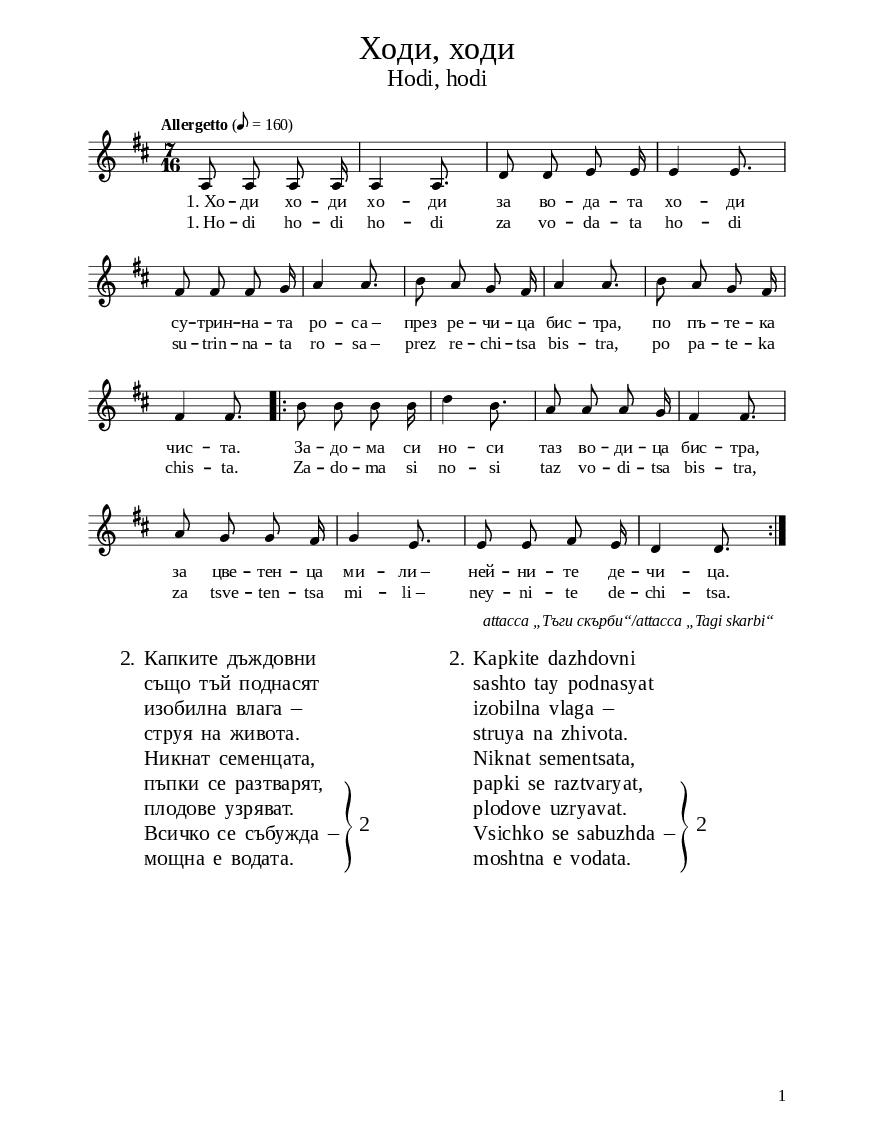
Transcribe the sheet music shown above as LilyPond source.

\version "2.24.0"

% include paper part and global functions
\include "include/globals.ily"

"rightBraces088" = \markup {
  \column {
    % repeat braces




    \translate #'(0 . -15.6 )
    \right-brace #44

  }
  \column {
    % repeat numbers




    \translate #'(0 . -16.0 )
    2
  }
}

\bookpart {
  \label #'ref088
  \tocItem \markup "Ходи, ходи – Hodi, hodi "
  \include "include/bookpart-paper.ily"
  \score {
    \include "include/score-layout.ily"

    \new Voice \absolute  {
      \clef treble
      \key d \major
      \time 7/16
      \tempoFunc "Allergetto" 8 "160"
      a8 a8 a8 a16 | a4 a8. | d'8 d'8 e'8 e'16 | e'4 e'8. | \break

      fis'8 fis'8 fis'8 g'16 | a'4 a'8. | b'8 a'8 g'8 fis'16 | a'4 a'8. | b'8 a'8 g'8 fis'16 | \break

      fis'4 fis'8. | \bar ".|:" b'8 b'8 b'8 b'16| d''4 b'8. | a'8 a'8 a'8 g'16 | fis'4 fis'8. | \break

      a'8 g'8 g'8 fis'16 | g'4 e'8. | e'8 e'8 fis'8 e'16 | d'4 d'8. | \bar ":|."


    }
    \addlyrics {
      "1. Хо" -- ди хо -- ди хо -- ди за во -- да -- та хо -- ди

      су -- трин -- на -- та ро -- "са –"  през ре -- чи -- ца бис -- тра, по пъ -- те -- ка

      чис -- та. За -- до -- ма  си но -- си  таз во -- ди -- ца бис -- тра,

      за цве -- тен -- ца ми -- "ли –"  ней -- ни -- те де -- чи -- ца.
    }
    \addlyrics {
      "1. Ho" -- di ho -- di ho -- di za vo -- da -- ta ho -- di

      su -- trin -- na -- ta ro -- "sa –" prez re -- chi -- tsa bis -- tra, po pa -- te -- ka

      chis -- ta. Za -- do -- ma  si no -- si  taz vo -- di -- tsa bis -- tra,

      za tsve -- ten -- tsa mi -- "li –" ney -- ni -- te de -- chi -- tsa.
    }

    \header {
      title = \titleFunc "Ходи, ходи" "Hodi, hodi"
    }

    \midi{}

  } % score
  
  \markup \italic \dc-one-nobold "attacca „Тъги скърби“/attacca „Tagi skarbi“"

  \markup \fontsize #bgCoupletFontSize {
    \hspace #3
    \override #`(baseline-skip . ,bgCoupletBaselineSkip)
    \column {


      \line { 2. Капките дъждовни}
      \line { "   "също тъй поднасят}
      \line { "   "изобилна влага – }
      \line { "   "струя на живота. }
      \line { "   "Никнат семенцата, }
      \line { "   "пъпки се разтварят,}
      \line { "   "плодове узряват.}
      \line { "   "Всичко се събужда – }
      \line { "   "мощна е водата. }
    } \"rightBraces088"

    \hspace #7
    \override #`(baseline-skip . ,bgCoupletBaselineSkip)
    \column {
      \line { 2. Kapkite dazhdovni}
      \line { "   "sashto tay podnasyat}
      \line { "   "izobilna vlaga – }
      \line { "   "struya na zhivota. }
      \line { "   "Niknat sementsata, }
      \line { "   "papki se raztvaryat,}
      \line { "   "plodove uzryavat.}
      \line { "   "Vsichko se sabuzhda – }
      \line { "   "moshtna e vodata. }
    } %column
    \"rightBraces088"
  } % markup

 
 
 
\pageBreak

  % include foreign translation(s) of the song
  \version "2.20.0"

\markup \fill-line { \fontsize #deTitleFontSize "Lauf, lauf" }
\markup \null
\markup \null
\markup \fontsize #deCoupletFontSize {
  \hspace #14
  \override #`(baseline-skip . ,deCoupletBaselineSkip)

  \column {
	 
	   \line { 1. Lauf, lauf, lauf, }

  \line { "   "lauf für Wasser,}

  \line { "   "im Morgentau, }

  \line { "   "durch einen kristallklaren Bach,}

  \line { "   "auf einem reinen Pfad. }

  \line { "   "Bringe dieses klare Wasser nach Hause, }

  \line { "   "zu den schönen Blümchen, }

  \line { "   "seinen kleinen Kindern.}

   \line { "   " }

  \line {  2.	Die Regentropfen bieten ebenfalls }

 \line { "   " reichlich Feuchtigkeit – Strom des Leben. }
 
 \line { "   "Samenkörner sprießen, }
 
 \line { "   "Knospen öffnen sich, }
 
 \line { "   "Früchte reifen. }
 
 \line { "   "Alles erwacht; mächtig ist das Wasser!  }
    }
}


} % bookpart
